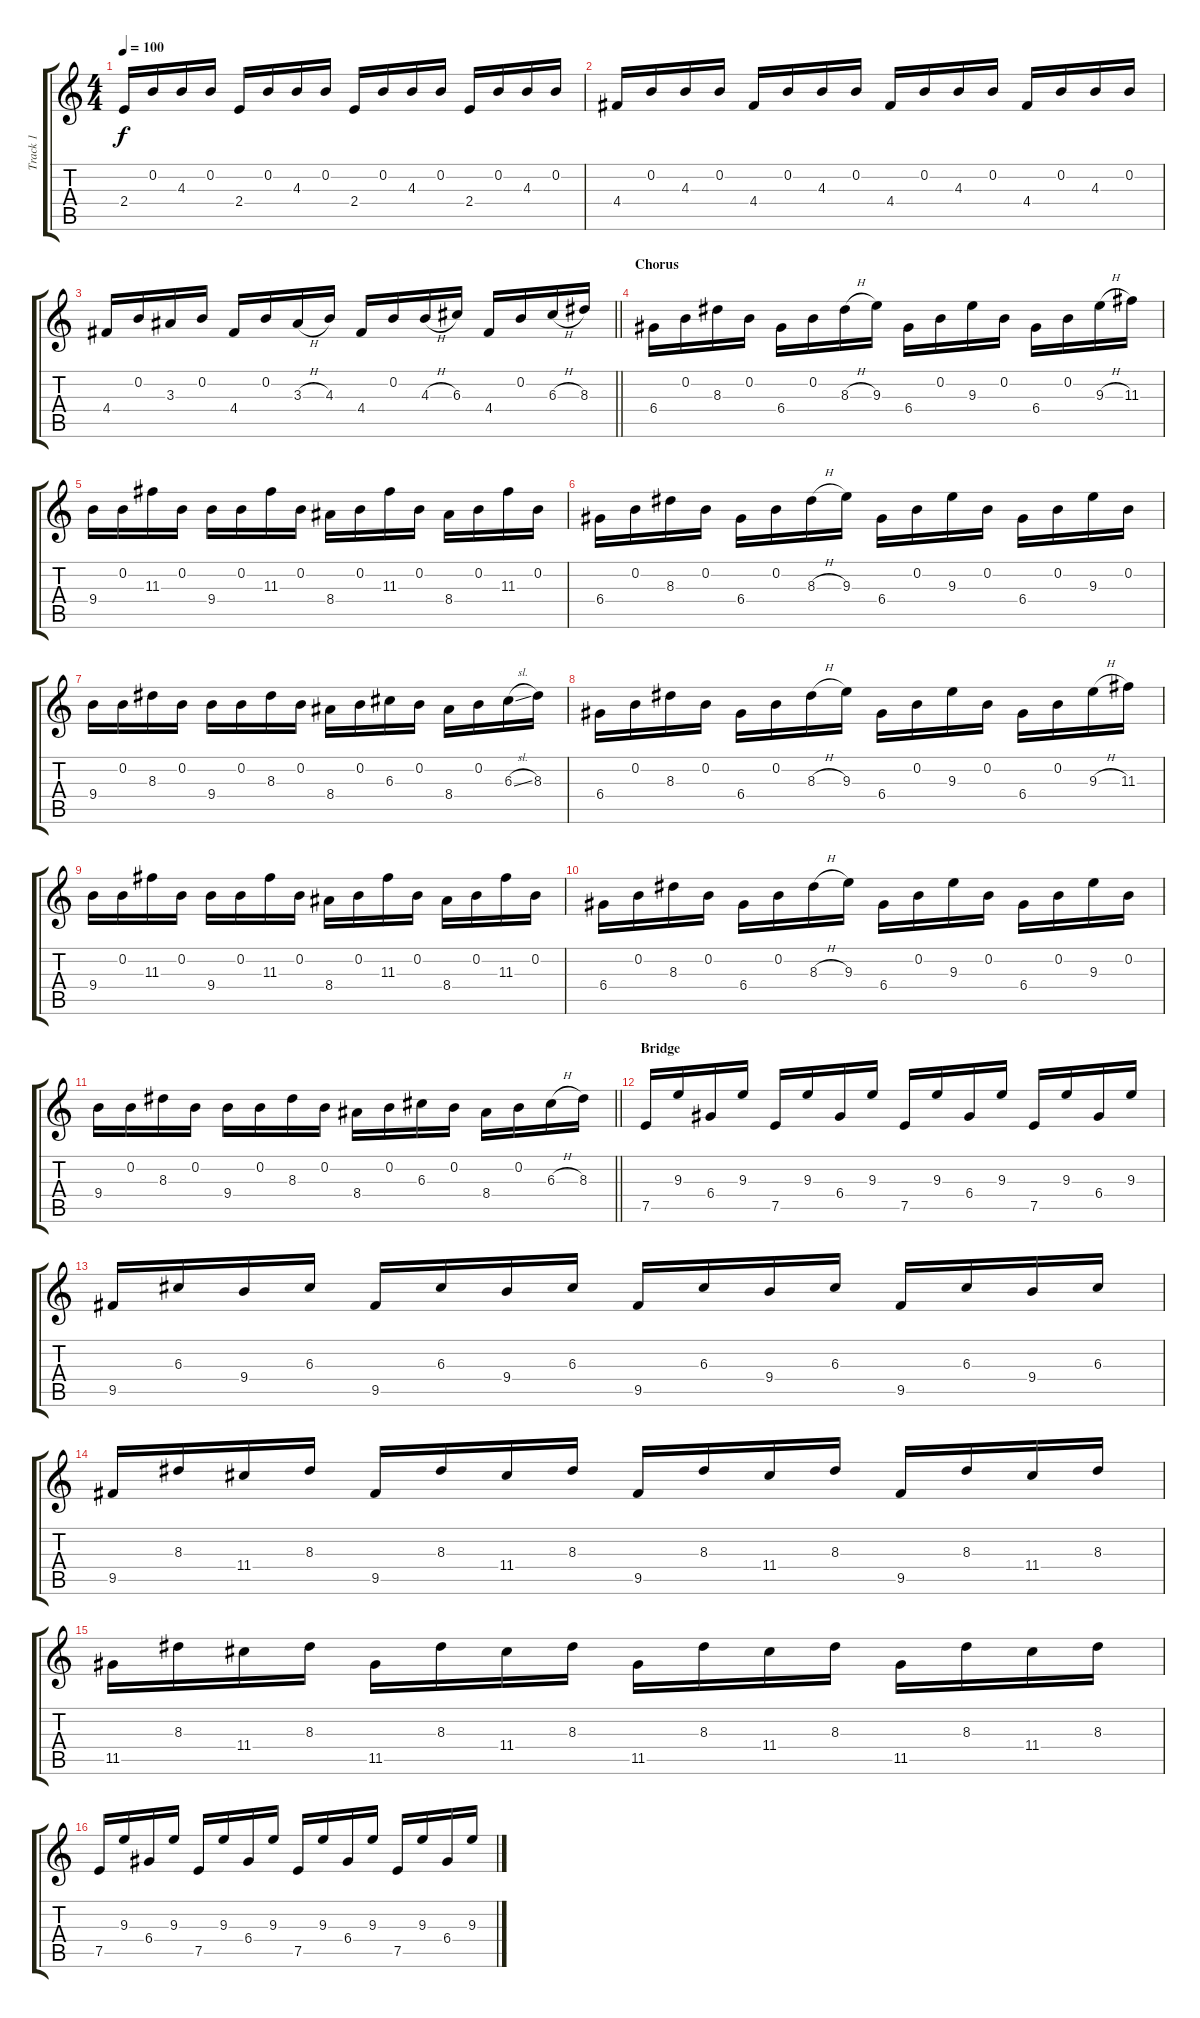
\track ("Track 1" "Track 1") {instrument acousticguitarsteel}
\staff {score tabs}
\tuning (E4 B3 G3 D3 A2 E2) {hide}
\ts (4 4)
\tempo 100
\clef g2
\ks c
2.4.16{dy f} 0.2.16 4.3.16 0.2.16 2.4.16 0.2.16 4.3.16 0.2.16 2.4.16 0.2.16 4.3.16 0.2.16 2.4.16 0.2.16 4.3.16 0.2.16 |
4.4.16 0.2.16 4.3.16 0.2.16 4.4.16 0.2.16 4.3.16 0.2.16 4.4.16 0.2.16 4.3.16 0.2.16 4.4.16 0.2.16 4.3.16 0.2.16 |
\barLineRight lightlight
4.4.16 0.2.16 3.3.16 0.2.16 4.4.16 0.2.16 3.3{h}.16 4.3.16 4.4.16 0.2.16 4.3{h}.16 6.3.16 4.4.16 0.2.16 6.3{h}.16 8.3.16 |
\section ("" "Chorus")
6.4.16 0.2.16 8.3.16 0.2.16 6.4.16 0.2.16 8.3{h}.16 9.3.16 6.4.16 0.2.16 9.3.16 0.2.16 6.4.16 0.2.16 9.3{h}.16 11.3.16 |
9.4.16 0.2.16 11.3.16 0.2.16 9.4.16 0.2.16 11.3.16 0.2.16 8.4.16 0.2.16 11.3.16 0.2.16 8.4.16 0.2.16 11.3.16 0.2.16 |
6.4.16 0.2.16 8.3.16 0.2.16 6.4.16 0.2.16 8.3{h}.16 9.3.16 6.4.16 0.2.16 9.3.16 0.2.16 6.4.16 0.2.16 9.3.16 0.2.16 |
9.4.16 0.2.16 8.3.16 0.2.16 9.4.16 0.2.16 8.3.16 0.2.16 8.4.16 0.2.16 6.3.16 0.2.16 8.4.16 0.2.16 6.3{sl}.16 8.3.16 |
6.4.16 0.2.16 8.3.16 0.2.16 6.4.16 0.2.16 8.3{h}.16 9.3.16 6.4.16 0.2.16 9.3.16 0.2.16 6.4.16 0.2.16 9.3{h}.16 11.3.16 |
9.4.16 0.2.16 11.3.16 0.2.16 9.4.16 0.2.16 11.3.16 0.2.16 8.4.16 0.2.16 11.3.16 0.2.16 8.4.16 0.2.16 11.3.16 0.2.16 |
6.4.16 0.2.16 8.3.16 0.2.16 6.4.16 0.2.16 8.3{h}.16 9.3.16 6.4.16 0.2.16 9.3.16 0.2.16 6.4.16 0.2.16 9.3.16 0.2.16 |
\barLineRight lightlight
9.4.16 0.2.16 8.3.16 0.2.16 9.4.16 0.2.16 8.3.16 0.2.16 8.4.16 0.2.16 6.3.16 0.2.16 8.4.16 0.2.16 6.3{h}.16 8.3.16 |
\section ("" "Bridge")
7.5.16 9.3.16 6.4.16 9.3.16 7.5.16 9.3.16 6.4.16 9.3.16 7.5.16 9.3.16 6.4.16 9.3.16 7.5.16 9.3.16 6.4.16 9.3.16 |
9.5.16 6.3.16 9.4.16 6.3.16 9.5.16 6.3.16 9.4.16 6.3.16 9.5.16 6.3.16 9.4.16 6.3.16 9.5.16 6.3.16 9.4.16 6.3.16 |
9.5.16 8.3.16 11.4.16 8.3.16 9.5.16 8.3.16 11.4.16 8.3.16 9.5.16 8.3.16 11.4.16 8.3.16 9.5.16 8.3.16 11.4.16 8.3.16 |
11.5.16 8.3.16 11.4.16 8.3.16 11.5.16 8.3.16 11.4.16 8.3.16 11.5.16 8.3.16 11.4.16 8.3.16 11.5.16 8.3.16 11.4.16 8.3.16 |
7.5.16 9.3.16 6.4.16 9.3.16 7.5.16 9.3.16 6.4.16 9.3.16 7.5.16 9.3.16 6.4.16 9.3.16 7.5.16 9.3.16 6.4.16 9.3.16
